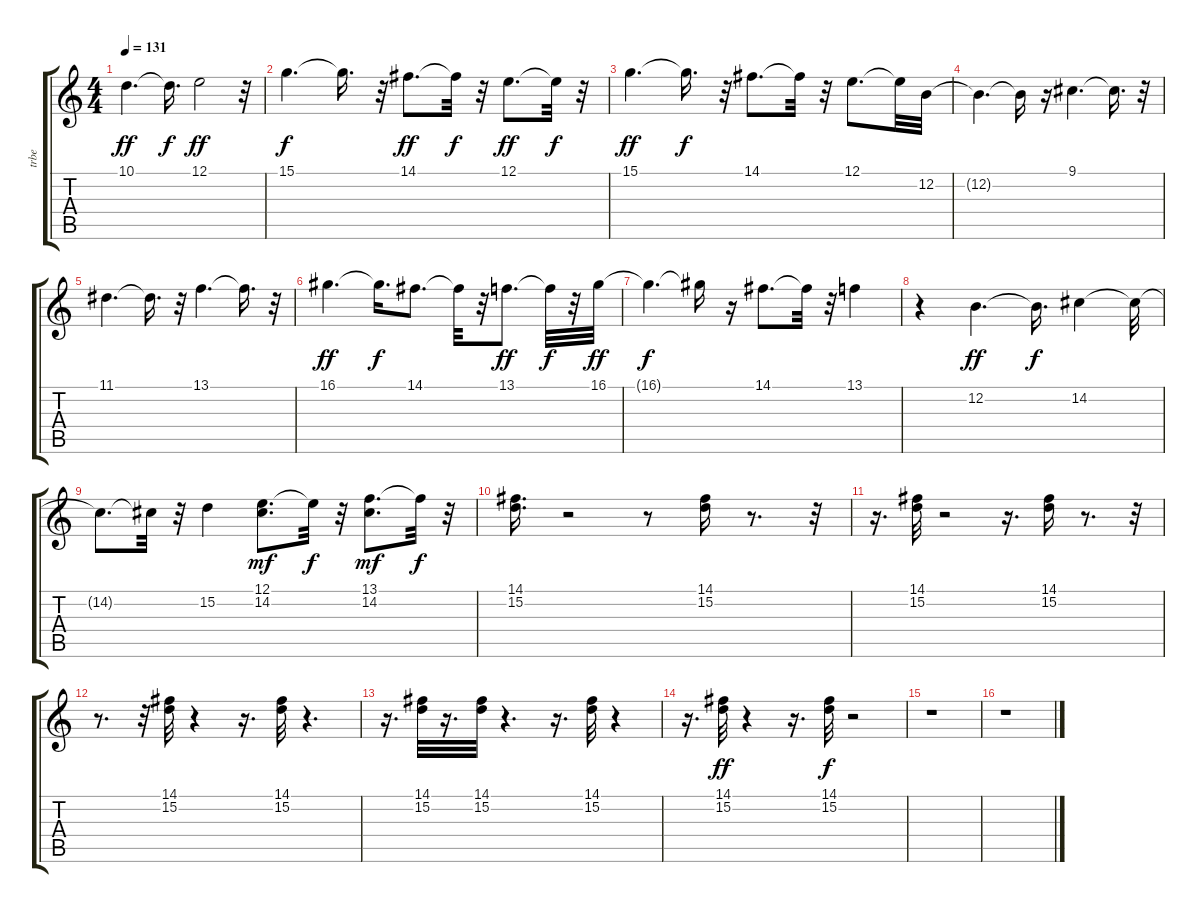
\track ("trbe" "trbe") {instrument trumpet}
\staff {score tabs}
\tuning (E4 B3 G3 D3 A2 E2) {hide}
\ts (4 4)
\tempo 131
\clef g2
\ks c
10.1.4{d dy ff} 10.1{t}.16{d dy f} 12.1.2{dy ff} r.32 |
15.1.4{d dy f} 15.1{t}.16{d} r.32 14.1.8{d dy ff} 14.1{t}.32{dy f} r.32 12.1.8{d dy ff} 12.1{t}.32{dy f} r.32 |
15.1.4{d dy ff} 15.1{t}.16{d dy f} r.32 14.1.8{d} 14.1{t}.32 r.32 12.1.8{d} 12.1{t}.32 12.2.32 |
12.2{t}.4{d} 12.2{t}.16 r.16 9.1.4{d} 9.1{t}.16{d} r.32 |
11.1.4{d} 11.1{t}.16{d} r.32 13.1.4{d} 13.1{t}.16{d} r.32 |
16.1.4{d dy ff} 16.1{t}.16{d dy f} 14.1.8{d} 14.1{t}.32 r.32 13.1.8{d dy ff} 13.1{t}.32{dy f} r.32 16.1.32{dy ff} |
16.1{t}.4{d dy f} 16.1{t}.16 r.16 14.1.8{d} 14.1{t}.32 r.32 13.1.4 |
r.4 12.2.4{d dy ff} 12.2{t}.16{d dy f} 14.2.4 14.2{t}.32 |
14.2{t}.8{d} 14.2{t}.32 r.32 15.2.4 (12.1 14.2).8{d dy mf} 12.1{t}.32{dy f} r.32 (13.1 14.2).8{d dy mf} 13.1{t}.32{dy f} r.32 |
(14.1 15.2).16{d} r.2 r.8 (14.1 15.2).16 r.8{d} r.32 |
r.16{d} (14.1 15.2).32 r.2 r.16{d} (14.1 15.2).16 r.8{d} r.32 |
r.8{d} r.32 (14.1 15.2).32 r.4 r.16{d} (14.1 15.2).32 r.4{d} |
r.16{d} (14.1 15.2).32 r.16{d} (14.1 15.2).32 r.4{d} r.16{d} (14.1 15.2).32 r.4 |
r.16{d} (14.1 15.2).32{dy ff} r.4 r.16{d} (14.1 15.2).32{dy f} r.2 |
r.1 |
r.1
